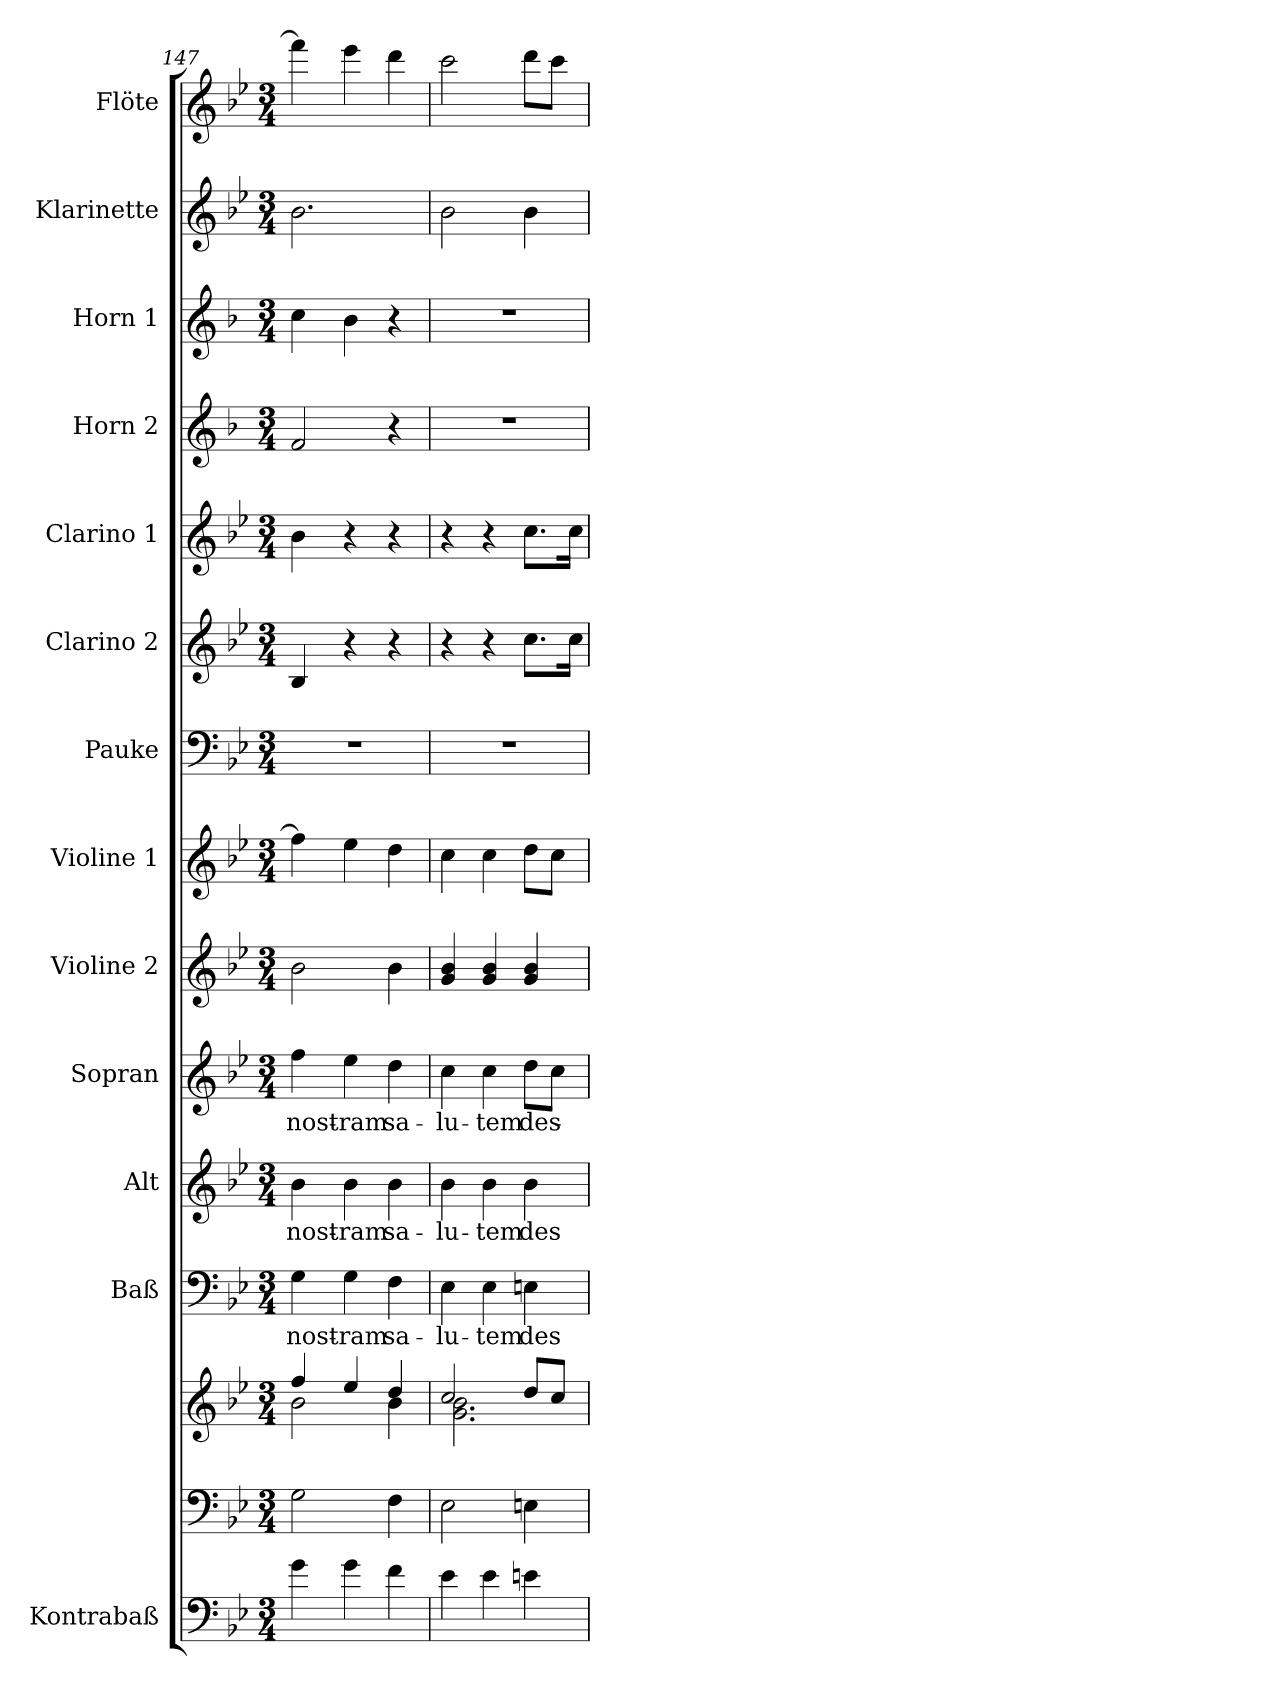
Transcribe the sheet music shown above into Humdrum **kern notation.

**kern	**kern	**kern	**kern	**text	**kern	**text	**kern	**text	**kern	**kern	**kern	**kern	**kern	**kern	**kern	**kern	**kern
*part14	*part13	*part13	*part12	*part12	*part11	*part11	*part10	*part10	*part9	*part8	*part7	*part6	*part5	*part4	*part3	*part2	*part1
*staff15	*staff14	*staff13	*staff12	*staff12	*staff11	*staff11	*staff10	*staff10	*staff9	*staff8	*staff7	*staff6	*staff5	*staff4	*staff3	*staff2	*staff1
*I"Kontrabaß	*	*	*I"Baß	*	*I"Alt	*	*I"Sopran	*	*I"Violine 2	*I"Violine 1	*I"Pauke	*I"Clarino 2	*I"Clarino 1	*I"Horn 2	*I"Horn 1	*I"Klarinette	*I"Flöte
*I'Kb	*	*	*I'Baß	*	*I'Alt	*	*I'Sop	*	*I'Vln. 2	*I'Vln. 1	*I'Pk.	*	*	*I'Hrn. 2	*I'Hrn. 1	*	*I'Fl.
*clefF4	*clefF4	*clefG2	*clefF4	*	*clefG2	*	*clefG2	*	*clefG2	*clefG2	*clefF4	*clefG2	*clefG2	*clefG2	*clefG2	*clefG2	*clefG2
*ITrd7c12	*	*	*	*	*	*	*	*	*	*	*	*ITrd7c12	*ITrd7c12	*ITrd4c7	*ITrd4c7	*	*
*k[b-e-]	*k[b-e-]	*k[b-e-]	*k[b-e-]	*	*k[b-e-]	*	*k[b-e-]	*	*k[b-e-]	*k[b-e-]	*k[b-e-]	*k[b-e-]	*k[b-e-]	*k[b-e-]	*k[b-e-]	*k[b-e-]	*k[b-e-]
*B-:	*B-:	*B-:	*B-:	*	*B-:	*	*B-:	*	*B-:	*B-:	*B-:	*B-:	*B-:	*B-:	*B-:	*B-:	*B-:
*M3/4	*M3/4	*M3/4	*M3/4	*	*M3/4	*	*M3/4	*	*M3/4	*M3/4	*M3/4	*M3/4	*M3/4	*M3/4	*M3/4	*M3/4	*M3/4
=147	=147	=147	=147	=147	=147	=147	=147	=147	=147	=147	=147	=147	=147	=147	=147	=147	=147
*	*	*^	*	*	*	*	*	*	*	*	*	*	*	*	*	*	*
!	!	!	!	!	!LO:LY:b	!	!LO:LY:b	!	!LO:LY:b	!	!	!	!	!	!	!	!	!
4G\	2G\	4ff/	2b-\	4G\	nost-	4b-\	nost-	4ff\	nost-	2b-\	4ff\]	2.r	4BB-/	4B-\	2B-/	4f\	2.b-\	4fff\]
!	!	!	!	!	!LO:LY:b	!	!LO:LY:b	!	!LO:LY:b	!	!	!	!	!	!	!	!	!
4G\	.	4ee-/	.	4G\	-ram	4b-\	-ram	4ee-\	-ram	.	4ee-\	.	4r	4r	.	4e-\	.	4eee-\
!	!	!	!	!	!LO:LY:b	!	!LO:LY:b	!	!LO:LY:b	!	!	!	!	!	!	!	!	!
4F\	4F\	4dd/	4b-\	4F\	sa-	4b-\	sa-	4dd\	sa-	4b-\	4dd\	.	4r	4r	4r	4r	.	4ddd\
=148	=148	=148	=148	=148	=148	=148	=148	=148	=148	=148	=148	=148	=148	=148	=148	=148	=148	=148
!	!	!	!	!	!LO:LY:b	!	!LO:LY:b	!	!LO:LY:b	!	!	!	!	!	!	!	!	!
4E-\	2E-\	2cc/	2.g\ 2.b-\	4E-\	-lu-	4b-\	-lu-	4cc\	-lu-	4g/ 4b-/	4cc\	2.r	4r	4r	2.r	2.r	2b-\	2ccc\
!	!	!	!	!	!LO:LY:b	!	!LO:LY:b	!	!LO:LY:b	!	!	!	!	!	!	!	!	!
4E-\	.	.	.	4E-\	-tem	4b-\	-tem	4cc\	-tem	4g/ 4b-/	4cc\	.	4r	4r	.	.	.	.
!	!	!	!	!	!LO:LY:b	!	!LO:LY:b	!	!LO:LY:b	!	!	!	!	!	!	!	!	!
4En\	4En\	8dd/L	.	4En\	des-	4b-\	des-	8dd\L	des-	4g/ 4b-/	8dd\L	.	8.c\L	8.c\L	.	.	4b-\	8ddd\L
.	.	8cc/J	.	.	.	.	.	8cc\J	.	.	8cc\J	.	.	.	.	.	.	8ccc\J
.	.	.	.	.	.	.	.	.	.	.	.	.	16c\Jk	16c\Jk	.	.	.	.
*	*	*v	*v	*	*	*	*	*	*	*	*	*	*	*	*	*	*	*
=	=	=	=	=	=	=	=	=	=	=	=	=	=	=	=	=	=
*-	*-	*-	*-	*-	*-	*-	*-	*-	*-	*-	*-	*-	*-	*-	*-	*-	*-
